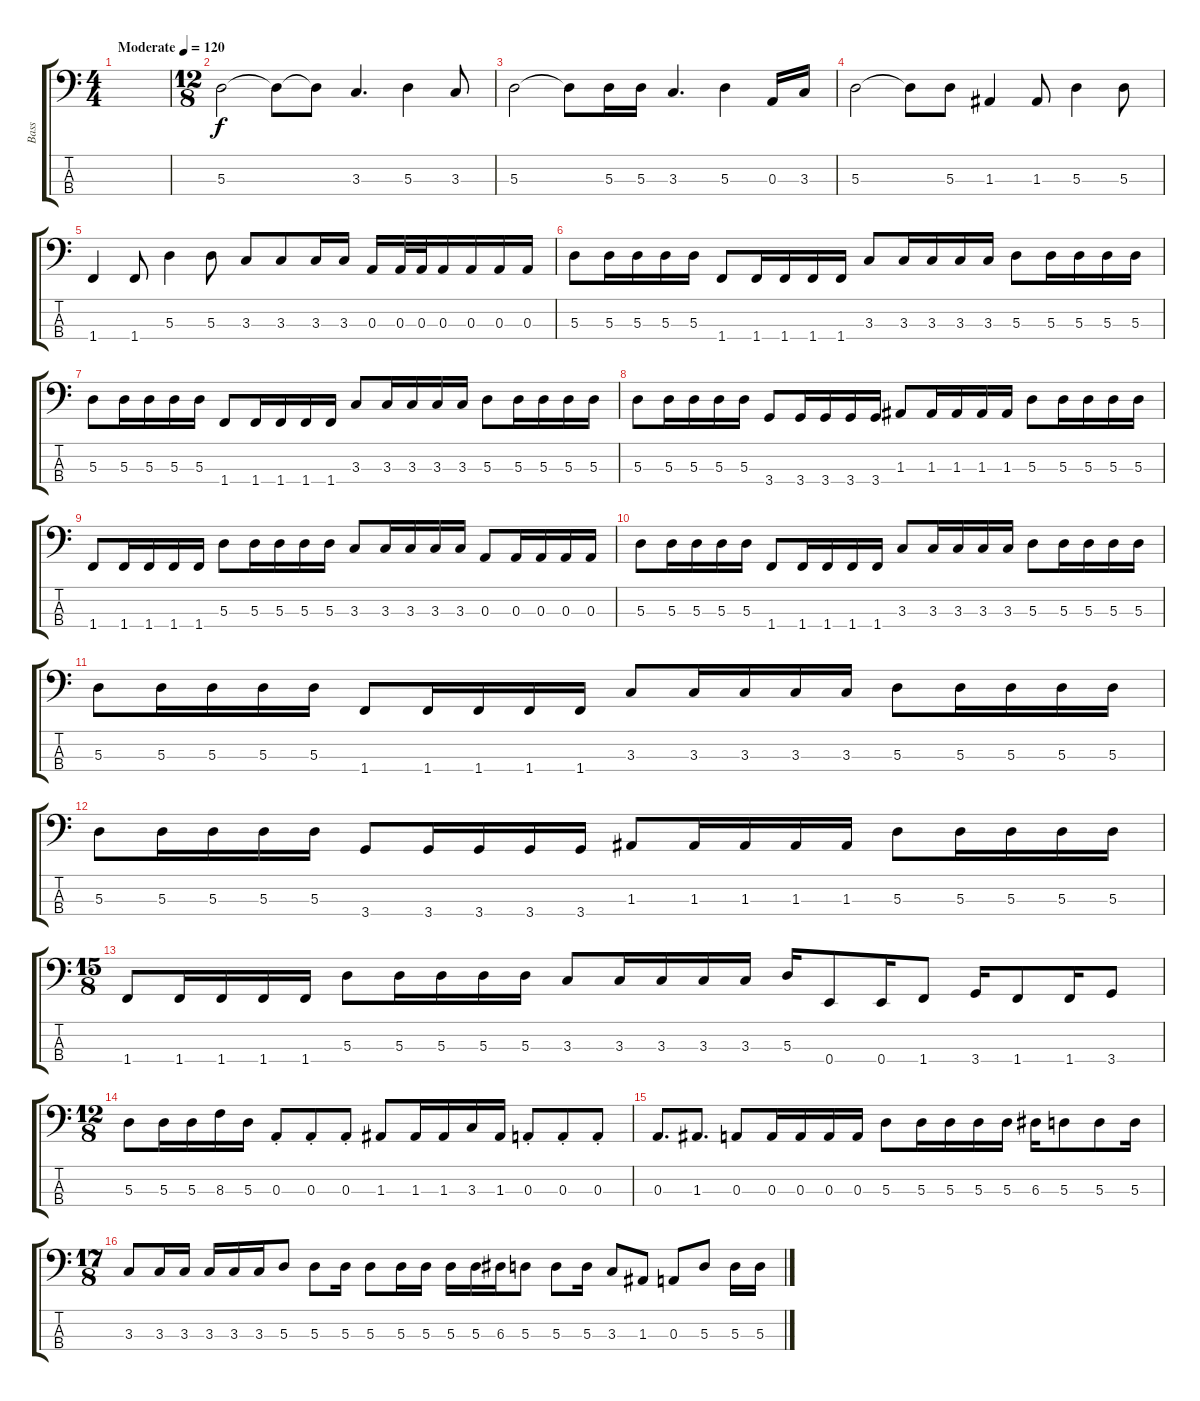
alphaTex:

\track ("Bass" "Bass") {instrument electricbasspick}
\staff {score tabs}
\tuning (G2 D2 A1 E1) {hide}
\ts (4 4)
\tempo (120 "Moderate")
\clef f4
\ks c
|
\ts (12 8)
5.3.2 5.3{t}.8 5.3{t}.8 3.3.4{d} 5.3.4 3.3.8 |
5.3.2 5.3{t}.8 5.3.16 5.3.16 3.3.4{d} 5.3.4 0.3.16 3.3.16 |
5.3.2 5.3{t}.8 5.3.8 1.3.4 1.3.8 5.3.4 5.3.8 |
1.4.4 1.4.8 5.3.4 5.3.8 3.3.8 3.3.8 3.3.16 3.3.16 0.3.16 0.3.32 0.3.32 0.3.16 0.3.16 0.3.16 0.3.16 |
5.3.8 5.3.16 5.3.16 5.3.16 5.3.16 1.4.8 1.4.16 1.4.16 1.4.16 1.4.16 3.3.8 3.3.16 3.3.16 3.3.16 3.3.16 5.3.8 5.3.16 5.3.16 5.3.16 5.3.16 |
5.3.8 5.3.16 5.3.16 5.3.16 5.3.16 1.4.8 1.4.16 1.4.16 1.4.16 1.4.16 3.3.8 3.3.16 3.3.16 3.3.16 3.3.16 5.3.8 5.3.16 5.3.16 5.3.16 5.3.16 |
5.3.8 5.3.16 5.3.16 5.3.16 5.3.16 3.4.8 3.4.16 3.4.16 3.4.16 3.4.16 1.3.8 1.3.16 1.3.16 1.3.16 1.3.16 5.3.8 5.3.16 5.3.16 5.3.16 5.3.16 |
1.4.8 1.4.16 1.4.16 1.4.16 1.4.16 5.3.8 5.3.16 5.3.16 5.3.16 5.3.16 3.3.8 3.3.16 3.3.16 3.3.16 3.3.16 0.3.8 0.3.16 0.3.16 0.3.16 0.3.16 |
5.3.8 5.3.16 5.3.16 5.3.16 5.3.16 1.4.8 1.4.16 1.4.16 1.4.16 1.4.16 3.3.8 3.3.16 3.3.16 3.3.16 3.3.16 5.3.8 5.3.16 5.3.16 5.3.16 5.3.16 |
5.3.8 5.3.16 5.3.16 5.3.16 5.3.16 1.4.8 1.4.16 1.4.16 1.4.16 1.4.16 3.3.8 3.3.16 3.3.16 3.3.16 3.3.16 5.3.8 5.3.16 5.3.16 5.3.16 5.3.16 |
5.3.8 5.3.16 5.3.16 5.3.16 5.3.16 3.4.8 3.4.16 3.4.16 3.4.16 3.4.16 1.3.8 1.3.16 1.3.16 1.3.16 1.3.16 5.3.8 5.3.16 5.3.16 5.3.16 5.3.16 |
\ts (15 8)
1.4.8 1.4.16 1.4.16 1.4.16 1.4.16 5.3.8 5.3.16 5.3.16 5.3.16 5.3.16 3.3.8 3.3.16 3.3.16 3.3.16 3.3.16 5.3.16 0.4.8 0.4.16 1.4.8 3.4.16 1.4.8 1.4.16 3.4.8 |
\ts (12 8)
5.3.8 5.3.16 5.3.16 8.3.16 5.3.16 0.3{st}.8 0.3{st}.8 0.3{st}.8 1.3.8 1.3.16 1.3.16 3.3.16 1.3.16 0.3{st}.8 0.3{st}.8 0.3{st}.8 |
0.3.8{d} 1.3.8{d} 0.3.8 0.3.16 0.3.16 0.3.16 0.3.16 5.3.8 5.3.16 5.3.16 5.3.16 5.3.16 6.3.16 5.3.8 5.3.8 5.3.16 |
\ts (17 8)
3.3.8 3.3.16 3.3.16 3.3.16 3.3.16 3.3.16 5.3.8 5.3.8 5.3.16 5.3.8 5.3.16 5.3.16 5.3.16 5.3.16 6.3.16 5.3.8 5.3.8 5.3.16 3.3.8 1.3.8 0.3.8 5.3.8 5.3.16 5.3.16
